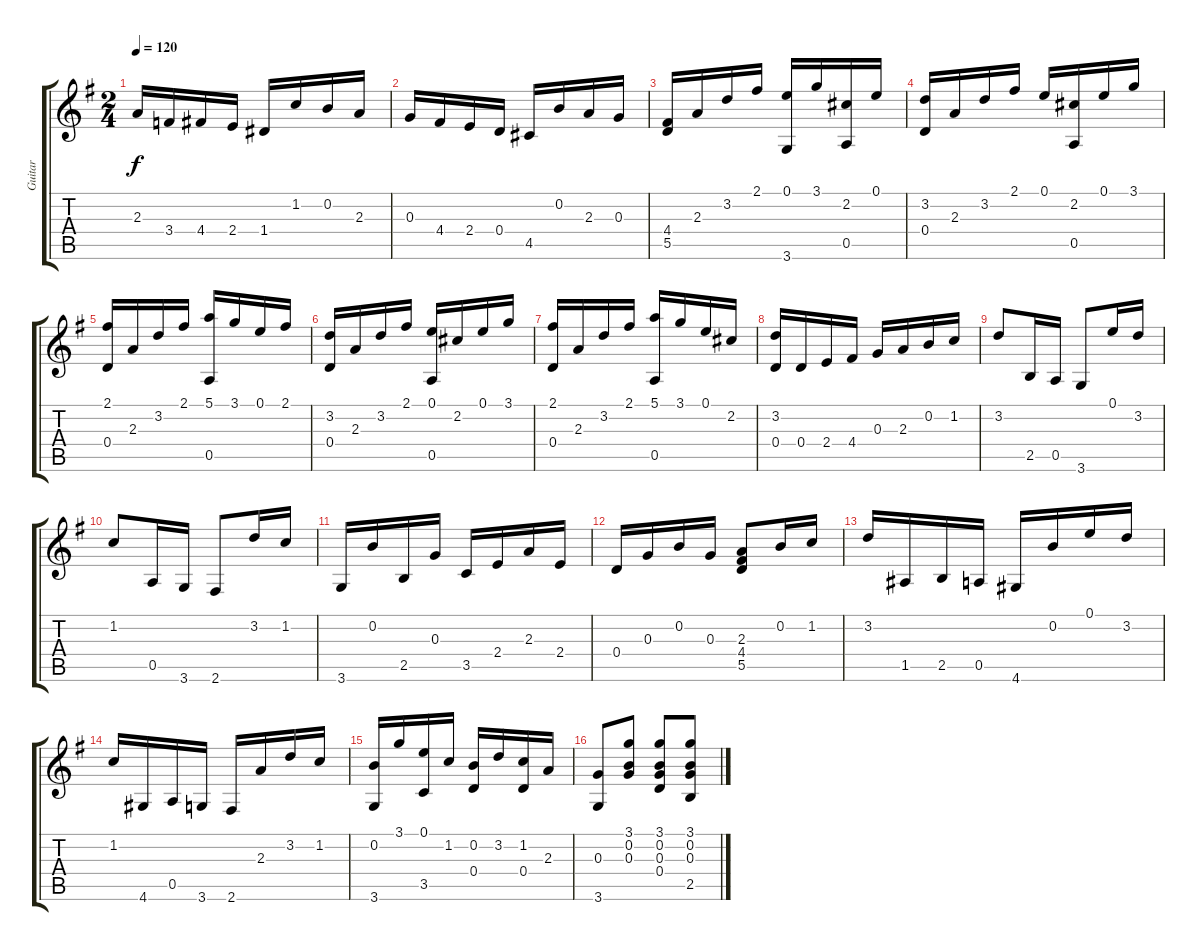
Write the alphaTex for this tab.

\track ("Guitar" "Guitar") {instrument acousticguitarnylon}
\staff {score tabs}
\tuning (E4 B3 G3 D3 A2 E2) {hide}
\ts (2 4)
\tempo 120
\clef g2
\ks g
2.3.16{dy f} 3.4.16 4.4.16 2.4.16 1.4.16 1.2.16 0.2.16 2.3.16 |
0.3.16 4.4.16 2.4.16 0.4.16 4.5.16 0.2.16 2.3.16 0.3.16 |
(4.4 5.5).16 2.3.16 3.2.16 2.1.16 (0.1 3.6).16 3.1.16 (2.2 0.5).16 0.1.16 |
(3.2 0.4).16 2.3.16 3.2.16 2.1.16 0.1.16 (2.2 0.5).16 0.1.16 3.1.16 |
(2.1 0.4).16 2.3.16 3.2.16 2.1.16 (5.1 0.5).16 3.1.16 0.1.16 2.1.16 |
(3.2 0.4).16 2.3.16 3.2.16 2.1.16 (0.1 0.5).16 2.2.16 0.1.16 3.1.16 |
(2.1 0.4).16 2.3.16 3.2.16 2.1.16 (5.1 0.5).16 3.1.16 0.1.16 2.2.16 |
(3.2 0.4).16 0.4.16 2.4.16 4.4.16 0.3.16 2.3.16 0.2.16 1.2.16 |
3.2.8 2.5.16 0.5.16 3.6.8 0.1.16 3.2.16 |
1.2.8 0.5.16 3.6.16 2.6.8 3.2.16 1.2.16 |
3.6.16 0.2.16 2.5.16 0.3.16 3.5.16 2.4.16 2.3.16 2.4.16 |
0.4.16 0.3.16 0.2.16 0.3.16 (2.3 4.4 5.5).8 0.2.16 1.2.16 |
3.2.16 1.5.16 2.5.16 0.5.16 4.6.16 0.2.16 0.1.16 3.2.16 |
1.2.16 4.6.16 0.5.16 3.6.16 2.6.16 2.3.16 3.2.16 1.2.16 |
(0.2 3.6).16 3.1.16 (0.1 3.5).16 1.2.16 (0.2 0.4).16 3.2.16 (1.2 0.4).16 2.3.16 |
(0.3 3.6).8 (3.1 0.2 0.3).8 (3.1 0.2 0.3 0.4).8 (3.1 0.2 0.3 2.5).8
